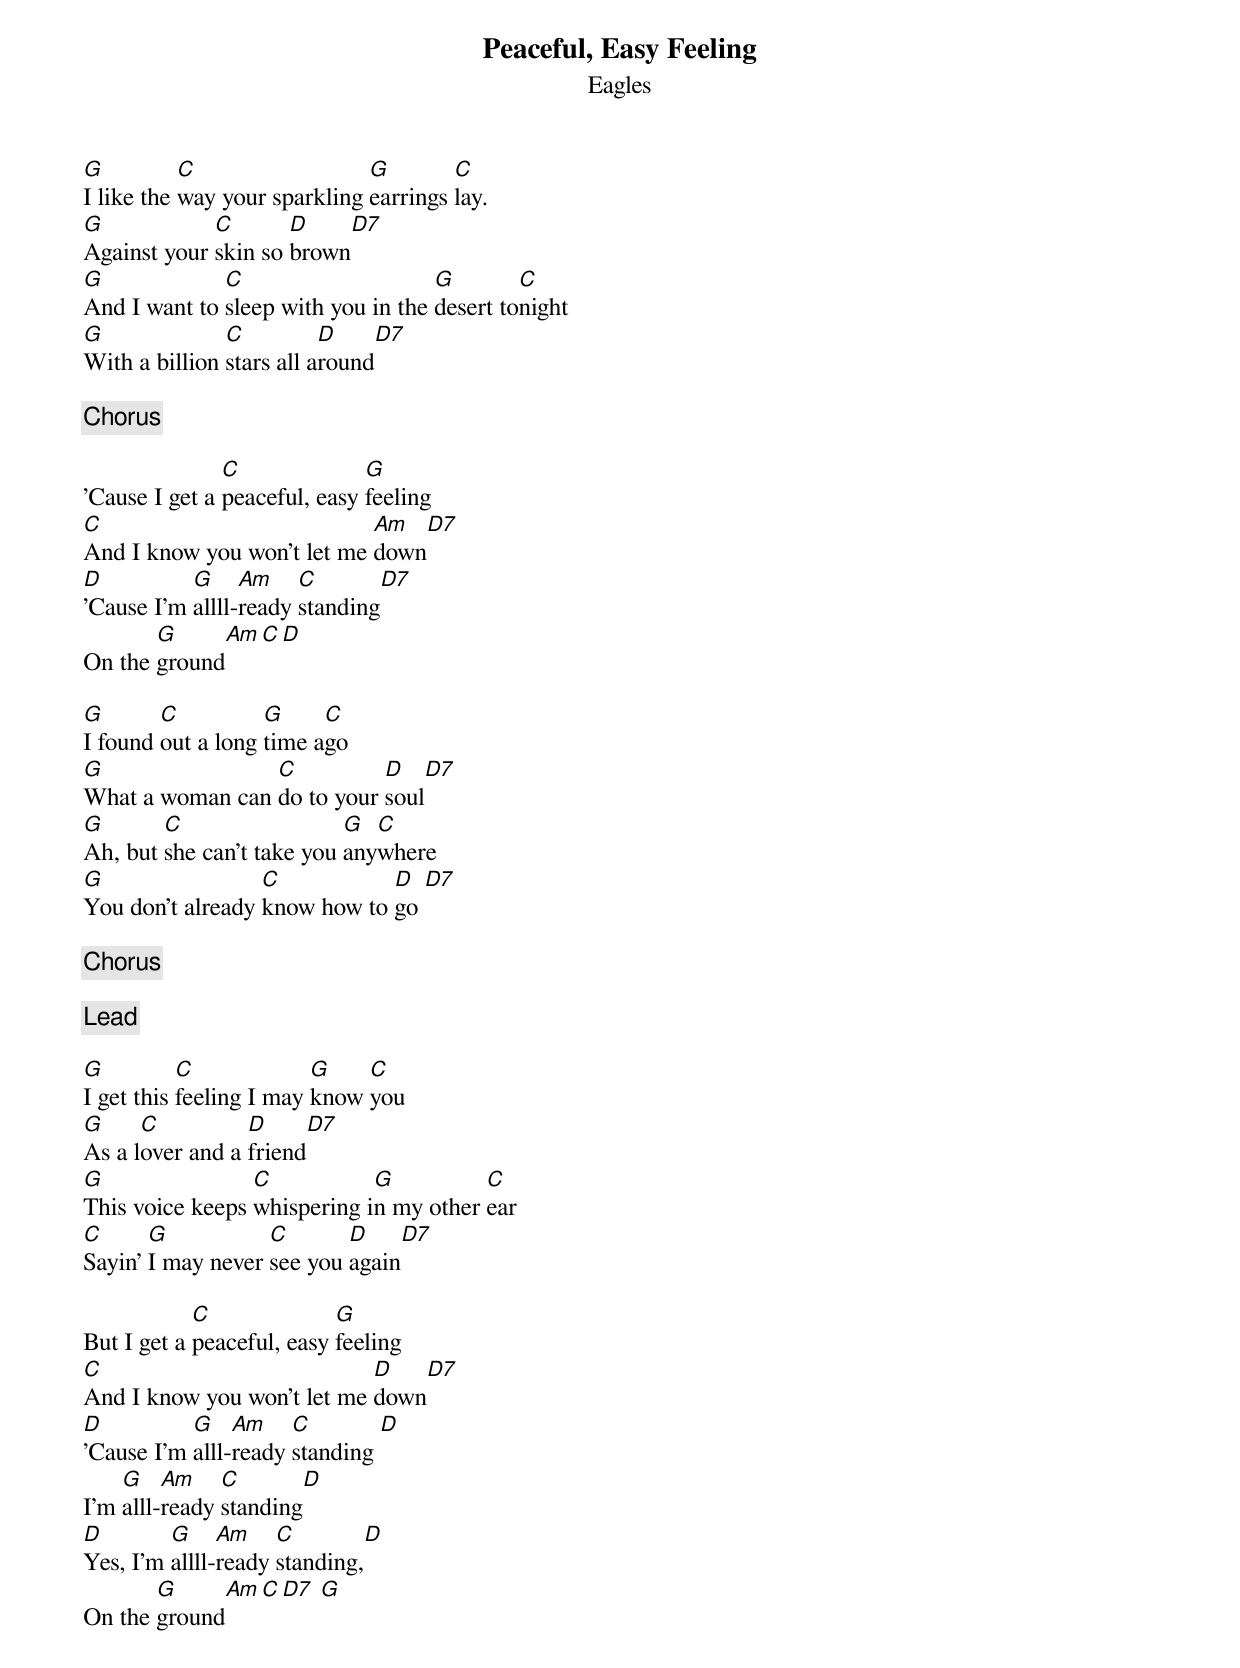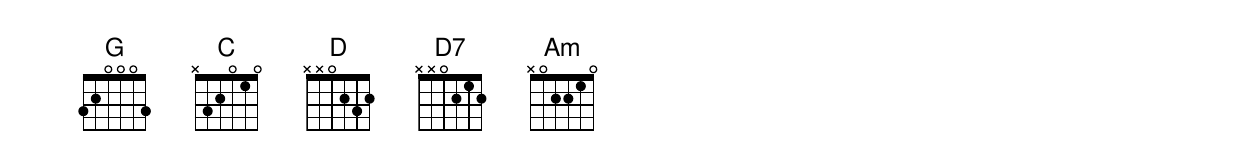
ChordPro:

{title:Peaceful, Easy Feeling}
{subtitle:Eagles}
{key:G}

[G]I like the [C]way your sparkling [G]earrings [C]lay.
[G]Against your [C]skin so [D]brown[D7]
[G]And I want to [C]sleep with you in the [G]desert to[C]night
[G]With a billion [C]stars all a[D]round[D7]

{c:Chorus}

'Cause I get a [C]peaceful, easy [G]feeling
[C]And I know you won't let me [Am]down[D7]
[D]'Cause I'm [G]allll-[Am]ready [C]standing[D7]
On the [G]ground[Am][C][D]

[G]I found [C]out a long [G]time a[C]go
[G]What a woman can [C]do to your [D]soul[D7]
[G]Ah, but [C]she can't take you [G]any[C]where
[G]You don't already [C]know how to [D]go [D7]

{c:Chorus}

{c:Lead}

[G]I get this [C]feeling I may [G]know [C]you
[G]As a l[C]over and a [D]friend[D7]
[G]This voice keeps [C]whispering i[G]n my other [C]ear
[C]Sayin' [G]I may never [C]see you [D]again[D7]

But I get a [C]peaceful, easy [G]feeling
[C]And I know you won't let me [D]down[D7]
[D]'Cause I'm [G]alll-[Am]ready [C]standing [D]
I'm [G]alll-[Am]ready [C]standing[D]
[D]Yes, I'm [G]allll-[Am]ready [C]standing,[D]
On the [G]ground[Am][C][D7] [G]
